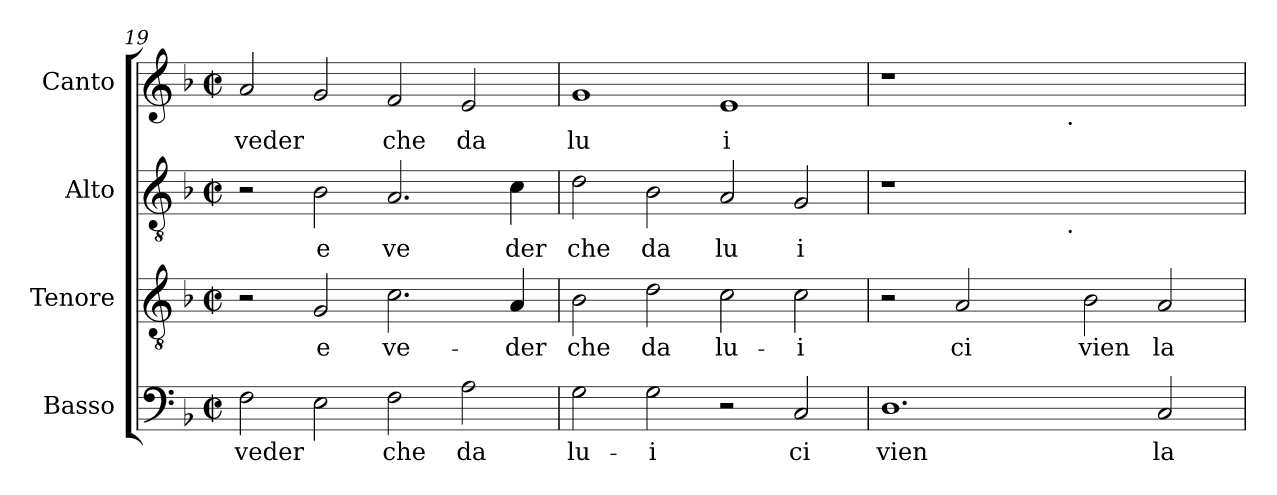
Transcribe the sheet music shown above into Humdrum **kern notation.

**kern	**text	**kern	**text	**kern	**text	**kern	**text
*part4	*part4	*part3	*part3	*part2	*part2	*part1	*part1
*staff4	*staff4	*staff3	*staff3	*staff2	*staff2	*staff1	*staff1
*I"Basso	*	*I"Tenore	*	*I"Alto	*	*I"Canto	*
*clefF4	*	*clefGv2	*	*clefGv2	*	*clefG2	*
*k[b-]	*	*k[b-]	*	*k[b-]	*	*k[b-]	*
*F:	*	*F:	*	*F:	*	*F:	*
*M2/2	*	*M2/2	*	*M2/2	*	*M2/2	*
*met(c|)	*	*met(c|)	*	*met(c|)	*	*met(c|)	*
=19	=19	=19	=19	=19	=19	=19	=19
!	!LO:LY:b:cj	!	!	!	!	!	!LO:LY:b:cj
2F\	veder	2r	.	2r	.	2a/	veder
!	!LO:LY:b:cj	!	!LO:LY:b:cj	!	!LO:LY:b:cj	!	!LO:LY:b:cj
2E\	.	2G/	e	2B-\	e	2g/	.
!	!LO:LY:b:cj	!	!LO:LY:b:cj	!	!LO:LY:b:cj	!	!LO:LY:b:cj
2F\	che	2.c\	ve-	2.A/	ve	2f/	che
!	!LO:LY:b:cj	!	!	!	!	!	!LO:LY:b:cj
2A\	da	.	.	.	.	2e/	da
!	!	!	!LO:LY:b:cj	!	!LO:LY:b:cj	!	!
.	.	4A/	-der	4c\	der	.	.
=20	=20	=20	=20	=20	=20	=20	=20
!	!LO:LY:b:cj	!	!LO:LY:b:cj	!	!LO:LY:b:cj	!	!LO:LY:b:cj
2G\	lu-	2B-\	che	2d\	che	1g	lu
!	!LO:LY:b:cj	!	!LO:LY:b:cj	!	!LO:LY:b:cj	!	!
2G\	-i	2d\	da	2B-\	da	.	.
!	!	!	!LO:LY:b:cj	!	!LO:LY:b:cj	!	!LO:LY:b:cj
2r	.	2c\	lu-	2A/	lu	1e	i
!	!LO:LY:b:cj	!	!LO:LY:b:cj	!	!LO:LY:b:cj	!	!
2C/	ci	2c\	-i	2G/	i	.	.
=21	=21	=21	=21	=21	=21	=21	=21
!	!LO:LY:b:cj	!	!	!	!	!	!
*	*	*	*	*^	*	*^	*
1.D	vien	2r	.	1r	2ryy	.	1r	2ryy	.
!	!	!	!LO:LY:b:cj	!	!	!	!	!	!
.	.	2A/	ci	.	4ryy	.	.	4ryy	.
.	.	.	.	.	8ryy	.	.	8ryy	.
.	.	.	.	.	16ryy	.	.	16ryy	.
.	.	.	.	.	64ryy	.	.	64ryy	.
!	!	!	!	!	!	!	!	!LO:TX:b:t=.	!
!	!	!	!	!	!LO:TX:b:t=.	!	!	!	!
.	.	.	.	.	1ryy	.	.	1ryy	.
!	!	!	!LO:LY:b:cj	!	!	!	!	!	!
.	.	2B-\	vien	1ryy	.	.	1ryy	.	.
!	!LO:LY:b:cj	!	!LO:LY:b:cj	!	!	!	!	!	!
2C/	la	2A/	la	.	.	.	.	.	.
.	.	.	.	.	32.ryy	.	.	32.ryy	.
*	*	*	*	*v	*v	*	*	*	*
*	*	*	*	*	*	*v	*v	*
=	=	=	=	=	=	=	=
*-	*-	*-	*-	*-	*-	*-	*-
